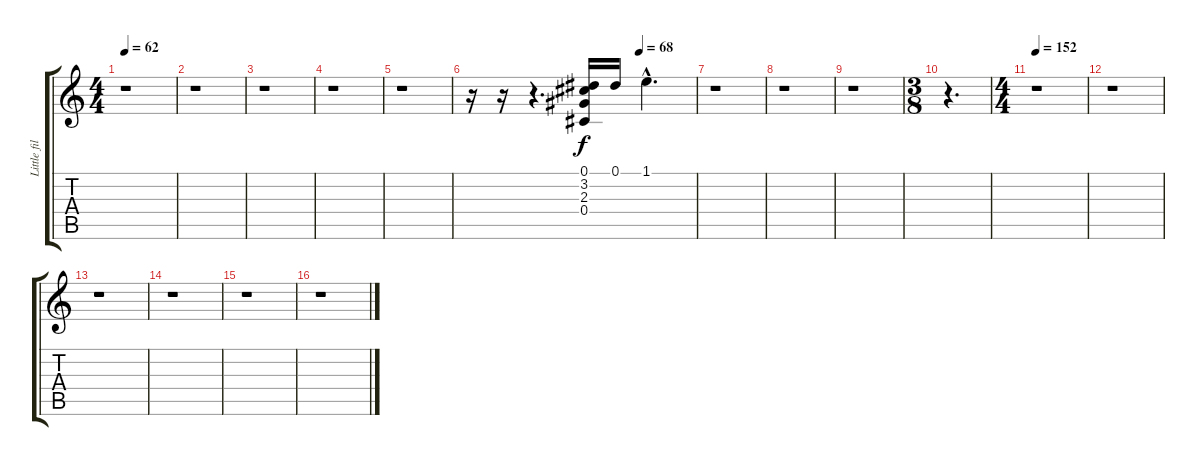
\track ("Little fill" "Little fil") {instrument electricguitarjazz}
\staff {score tabs}
\tuning (Eb4 Bb3 Gb3 Db3 Ab2 Eb2) {hide}
\ts (4 4)
\tempo 62
\clef g2
\ks c
r.1{dy f} |
r.1 |
r.1 |
r.1 |
r.1 |
\tempo (68 0.75)
r.16 r.16 r.4{d} (0.1 3.2 2.3 0.4).16 0.1.16 1.1{hac}.4{d} |
r.1 |
r.1 |
r.1 |
\ts (3 8)
r.4{d} |
\ts (4 4)
\tempo 152
r.1 |
r.1 |
r.1 |
r.1 |
r.1 |
r.1
